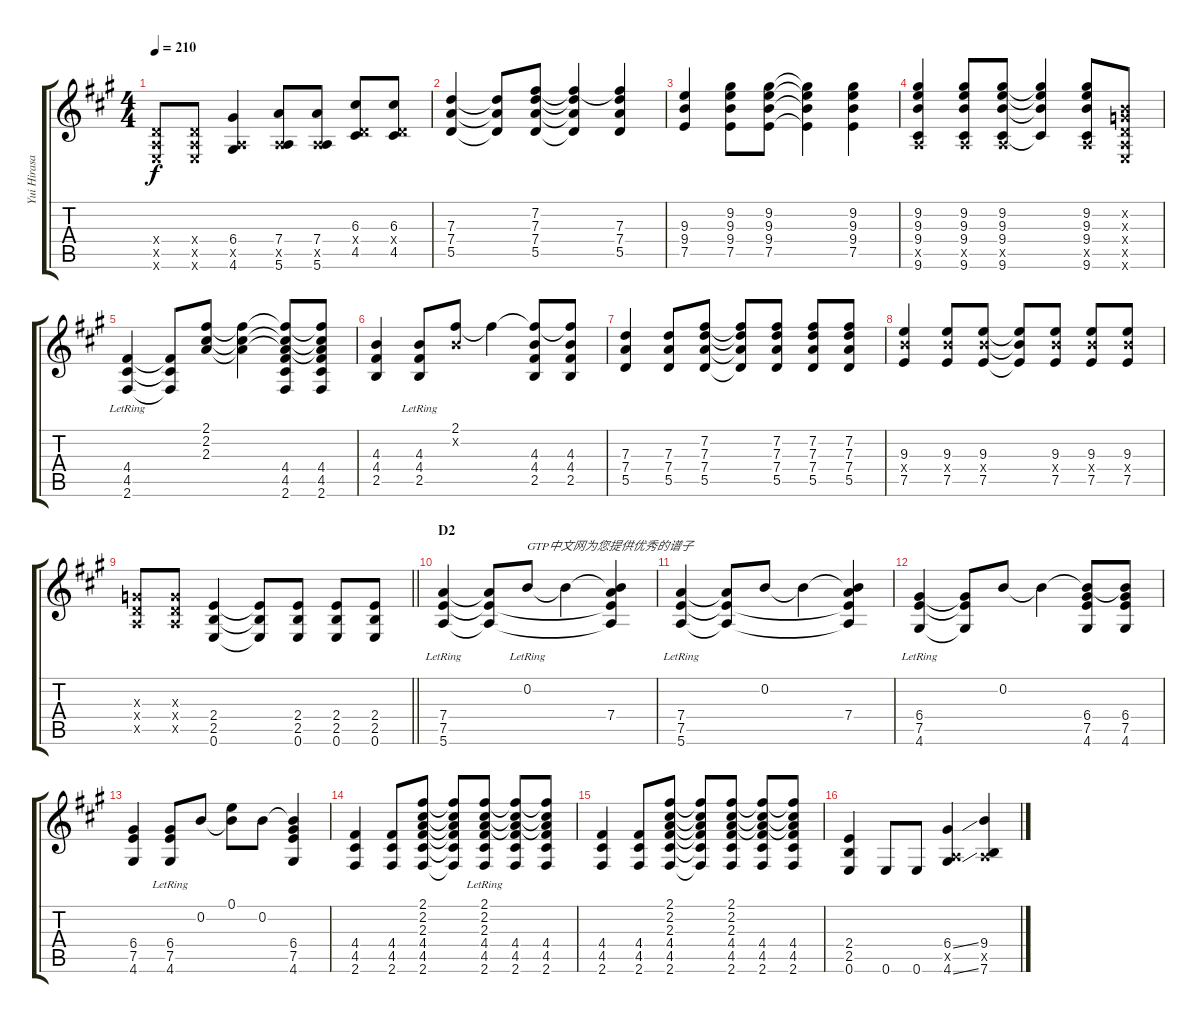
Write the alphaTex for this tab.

\track ("Yui Hirasawa" "Yui Hirasa") {instrument distortionguitar}
\staff {score tabs}
\tuning (E4 B3 G3 D3 A2 E2) {hide}
\ts (4 4)
\tempo 210
\clef g2
\ks a
(0.4{x} 0.5{x} 0.6{x}).8{dy f} (0.4{x} 0.5{x} 0.6{x}).8 (6.4 0.5{x} 4.6).4 (7.4 0.5{x} 5.6).8 (7.4 0.5{x} 5.6).8 (6.3 0.4{x} 4.5).8 (6.3 0.4{x} 4.5).8 |
(7.3 7.4 5.5).4 (7.3{t} 7.4{t} 5.5{t}).8 (7.2 7.3 7.4 5.5).8 (7.2{t} 7.3{t} 7.4{t} 5.5{t}).4 (7.2{t} 7.3 7.4 5.5).4 |
(9.3 9.4 7.5).4 (9.2 9.3 9.4 7.5).8 (9.2 9.3 9.4 7.5).8 (9.2{t} 9.3{t} 9.4{t} 7.5{t}).4 (9.2 9.3 9.4 7.5).4 |
(9.2 9.3 9.4 0.5{x} 9.6).4 (9.2 9.3 9.4 0.5{x} 9.6).8 (9.2 9.3 9.4 0.5{x} 9.6).8 (9.2{t} 9.3{t} 9.4{t} 9.6{t}).4 (9.2 9.3 9.4 0.5{x} 9.6).8 (0.2{x} 0.3{x} 0.4{x} 0.5{x} 0.6{x}).8 |
(4.4{lr} 4.5{lr} 2.6{lr}).4 (4.4{t} 4.5{t} 2.6{t}).8 (2.1 2.2 2.3).8 (2.1{t} 2.2{t} 2.3{t}).4 (2.1{t} 2.2{t} 2.3{t} 4.4 4.5 2.6).8 (2.1{t} 2.2{t} 2.3{t} 4.4 4.5 2.6).8 |
(4.3 4.4 2.5).4 (4.3{lr} 4.4{lr} 2.5{lr}).8 (2.1 0.2{x}).8 2.1{t}.4 (2.1{t} 4.3 4.4 2.5).8 (2.1{t} 4.3 4.4 2.5).8 |
(7.3 7.4 5.5).4 (7.3 7.4 5.5).8 (7.2 7.3 7.4 5.5).8 (7.2{t} 7.3{t} 7.4{t} 5.5{t}).8 (7.2 7.3 7.4 5.5).8 (7.2 7.3 7.4 5.5).8 (7.2 7.3 7.4 5.5).8 |
(9.3 9.4{x} 7.5).4 (9.3 9.4{x} 7.5).8 (9.3 9.4{x} 7.5).8 (9.3{t} 9.4{t} 7.5{t}).8 (9.3 9.4{x} 7.5).8 (9.3 9.4{x} 7.5).8 (9.3 9.4{x} 7.5).8 |
\barLineRight lightlight
(0.3{x} 0.4{x} 0.5{x}).8 (0.3{x} 0.4{x} 0.5{x}).8 (2.4 2.5 0.6).4 (2.4{t} 2.5{t} 0.6{t}).8 (2.4 2.5 0.6).8 (2.4 2.5 0.6).8 (2.4 2.5 0.6).8 |
\section ("" "D2")
(7.4{lr} 7.5{lr} 5.6{lr}).4 (7.4{t} 7.5{t} 5.6{t}).8 0.2{lr}.8{txt "GTP中文网为您提供优秀的谱子"} 0.2{t}.4 (0.2{t} 7.4 7.5{t} 5.6{t}).4 |
(7.4{lr} 7.5{lr} 5.6{lr}).4 (7.4{t} 7.5{t} 5.6{t}).8 0.2.8 0.2{t}.4 (0.2{t} 7.4 7.5{t} 5.6{t}).4 |
(6.4{lr} 7.5{lr} 4.6{lr}).4 (6.4{t} 7.5{t} 4.6{t}).8 0.2.8 0.2{t}.4 (0.2{t} 6.4 7.5 4.6).8 (0.2{t} 6.4 7.5 4.6).8 |
(6.4 7.5 4.6).4 (6.4{lr} 7.5{lr} 4.6{lr}).8 0.2.8 (0.1 0.2{t}).8 0.2.8 (0.2{t} 6.4 7.5 4.6).4 |
(4.4 4.5 2.6).4 (4.4 4.5 2.6).8 (2.1 2.2 2.3 4.4 4.5 2.6).8 (2.1{t} 2.2{t} 2.3{t} 4.4{t} 4.5{t} 2.6{t}).8 (2.1{lr} 2.2{lr} 2.3{lr} 4.4 4.5 2.6).8 (2.1{t} 2.2{t} 2.3{t} 4.4 4.5 2.6).8 (2.1{t} 2.2{t} 2.3{t} 4.4 4.5 2.6).8 |
(4.4 4.5 2.6).4 (4.4 4.5 2.6).8 (2.1 2.2 2.3 4.4 4.5 2.6).8 (2.1{t} 2.2{t} 2.3{t} 4.4{t} 4.5{t} 2.6{t}).8 (2.1 2.2 2.3 4.4 4.5 2.6).8 (2.1{t} 2.2{t} 2.3{t} 4.4 4.5 2.6).8 (2.1{t} 2.2{t} 2.3{t} 4.4 4.5 2.6).8 |
(2.4 2.5 0.6).4 0.6.8 0.6.8 (6.4{ss} 0.5{x} 4.6{ss}).4 (9.4 0.5{x} 7.6).4
